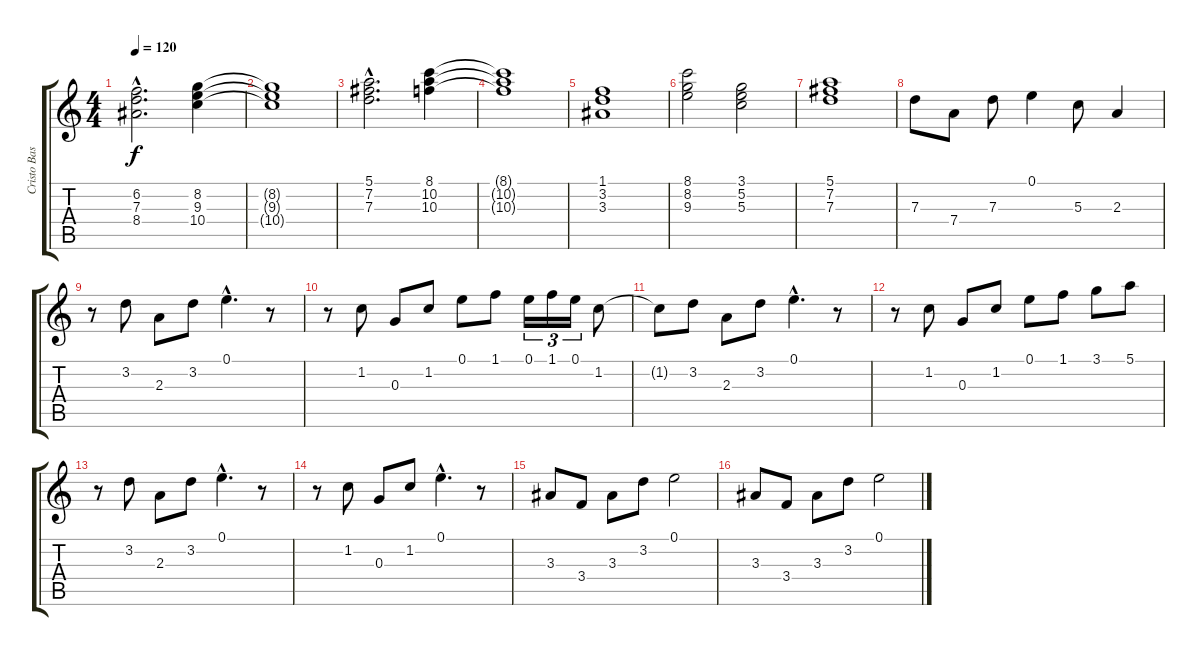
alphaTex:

\track ("Cristo Base" "Cristo Bas") {instrument distortionguitar}
\staff {score tabs}
\tuning (E4 B3 G3 D3 A2 E2) {hide}
\ts (4 4)
\tempo 120
\clef g2
\ks c
(6.2{hac} 7.3{hac} 8.4{hac}).2{d dy f} (8.2 9.3 10.4).4 |
(8.2{t} 9.3{t} 10.4{t}).1 |
(5.1{hac} 7.2{hac} 7.3{hac}).2{d} (8.1 10.2 10.3).4 |
(8.1{t} 10.2{t} 10.3{t}).1 |
(1.1 3.2 3.3).1 |
(8.1 8.2 9.3).2 (3.1 5.2 5.3).2 |
(5.1 7.2 7.3).1 |
7.3.8 7.4.8 7.3.8 0.1.4 5.3.8 2.3.4 |
r.8 3.2.8 2.3.8 3.2.8 0.1{hac}.4{d} r.8 |
r.8 1.2.8 0.3.8 1.2.8 0.1.8 1.1.8 0.1.16{tu (3 2)} 1.1.16{tu (3 2)} 0.1.16{tu (3 2)} 1.2.8 |
1.2{t}.8 3.2.8 2.3.8 3.2.8 0.1{hac}.4{d} r.8 |
r.8 1.2.8 0.3.8 1.2.8 0.1.8 1.1.8 3.1.8 5.1.8 |
r.8 3.2.8 2.3.8 3.2.8 0.1{hac}.4{d} r.8 |
r.8 1.2.8 0.3.8 1.2.8 0.1{hac}.4{d} r.8 |
3.3.8 3.4.8 3.3.8 3.2.8 0.1.2 |
3.3.8 3.4.8 3.3.8 3.2.8 0.1.2
